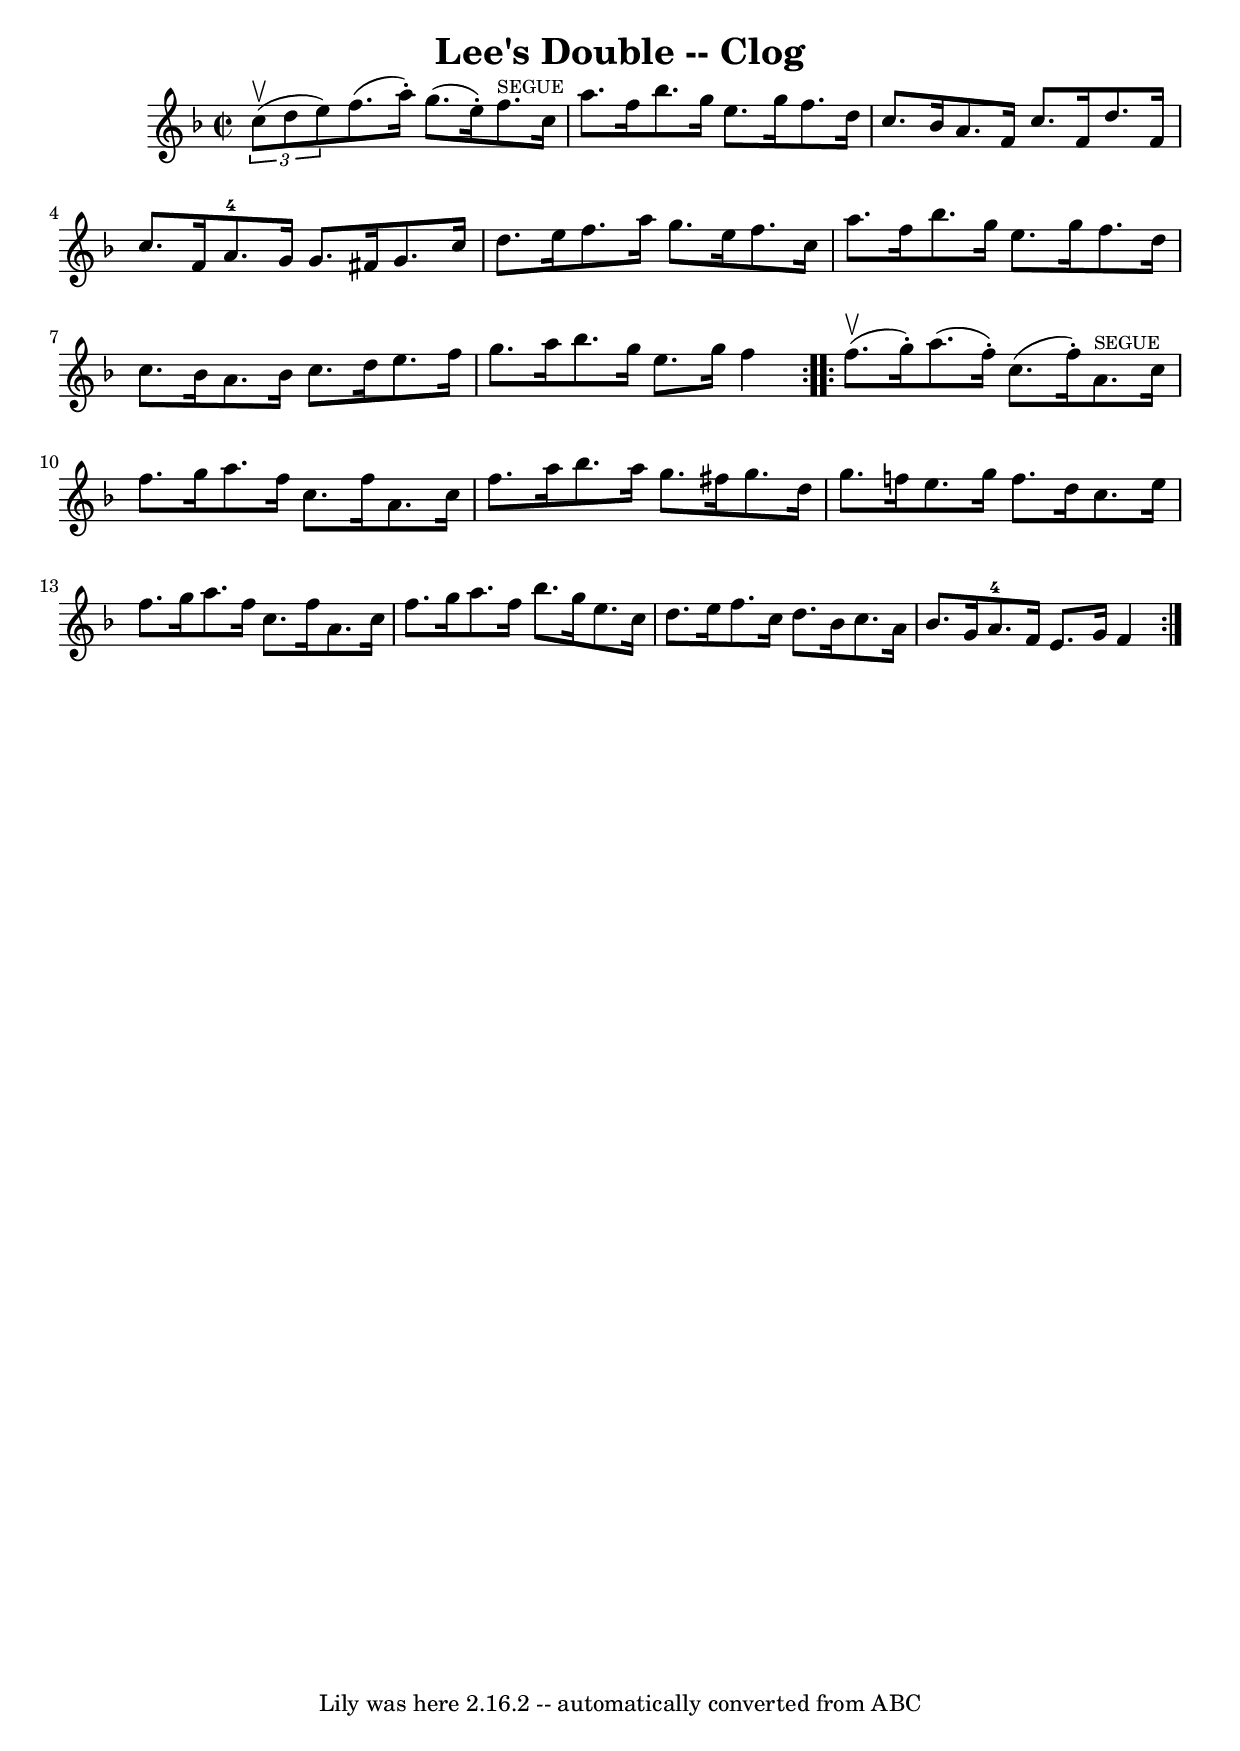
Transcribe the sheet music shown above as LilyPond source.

\version "2.16.2"
\include "Mammoth.ily"
\header {
  %% book = "Ryan's Mammoth Collection"
  crossRefNumber = "1"
  footnotes = "\\\\160 956"
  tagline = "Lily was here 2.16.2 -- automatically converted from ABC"
  title = "Lee's Double -- Clog"

}
voicedefault =  {



  \repeat volta 2 {

    \override Staff.TimeSignature #'style = #'C
    \time 2/2 
    \key f \major
    \times 2/3 { c''8^\upbow(d''8 e''8) 
	       }   
    |
    f''8. (a''16 -.) g''8. (e''16 -.) f''8.^\segue   
    c''16 a''8. f''16    |
    bes''8. g''16 e''8. g''16    
    f''8. d''16 c''8. bes'16    |
    a'8. f'16 c''8. f'16 
    d''8. f'16 c''8. f'16    |
    a'8.-4 g'16 g'8.    
    fis'16 g'8. c''16 d''8. e''16    |
    f''8. a''16    
    g''8. e''16 f''8. c''16 a''8. f''16    |
    bes''8.    
    g''16 e''8. g''16 f''8. d''16 c''8. bes'16    |
    a'8. 
    bes'16 c''8. d''16 e''8. f''16 g''8. a''16    |
    
    bes''8. g''16 e''8. g''16 f''4  
  }     
  \repeat volta 2 {
    f''8. ^\upbow(g''16 -.) |
    a''8. (f''16 -.) c''8. (f''16 -. 
    -) a'8.^\segue c''16 f''8. g''16    |
    a''8. f''16    
    c''8. f''16 a'8. c''16 f''8. a''16    |
    bes''8.    
    a''16 g''8. fis''16 g''8. d''16 g''8. f''!16    |
    
    e''8. g''16 f''8. d''16 c''8. e''16 f''8. g''16    
    |
    a''8. f''16 c''8. f''16 a'8. c''16 f''8.    
    g''16    |
    a''8. f''16 bes''8. g''16 e''8. c''16    
    d''8. e''16    |
    f''8. c''16 d''8. bes'16 c''8. a'16 
    bes'8. g'16    |
    a'8.-4 f'16 e'8. g'16 f'4  
  }  
  

}

\score{
  <<

    \context Staff="default"
    {
      \voicedefault 
      
    }

  >>
  \layout {
    
  }
  \midi {
  }

}
